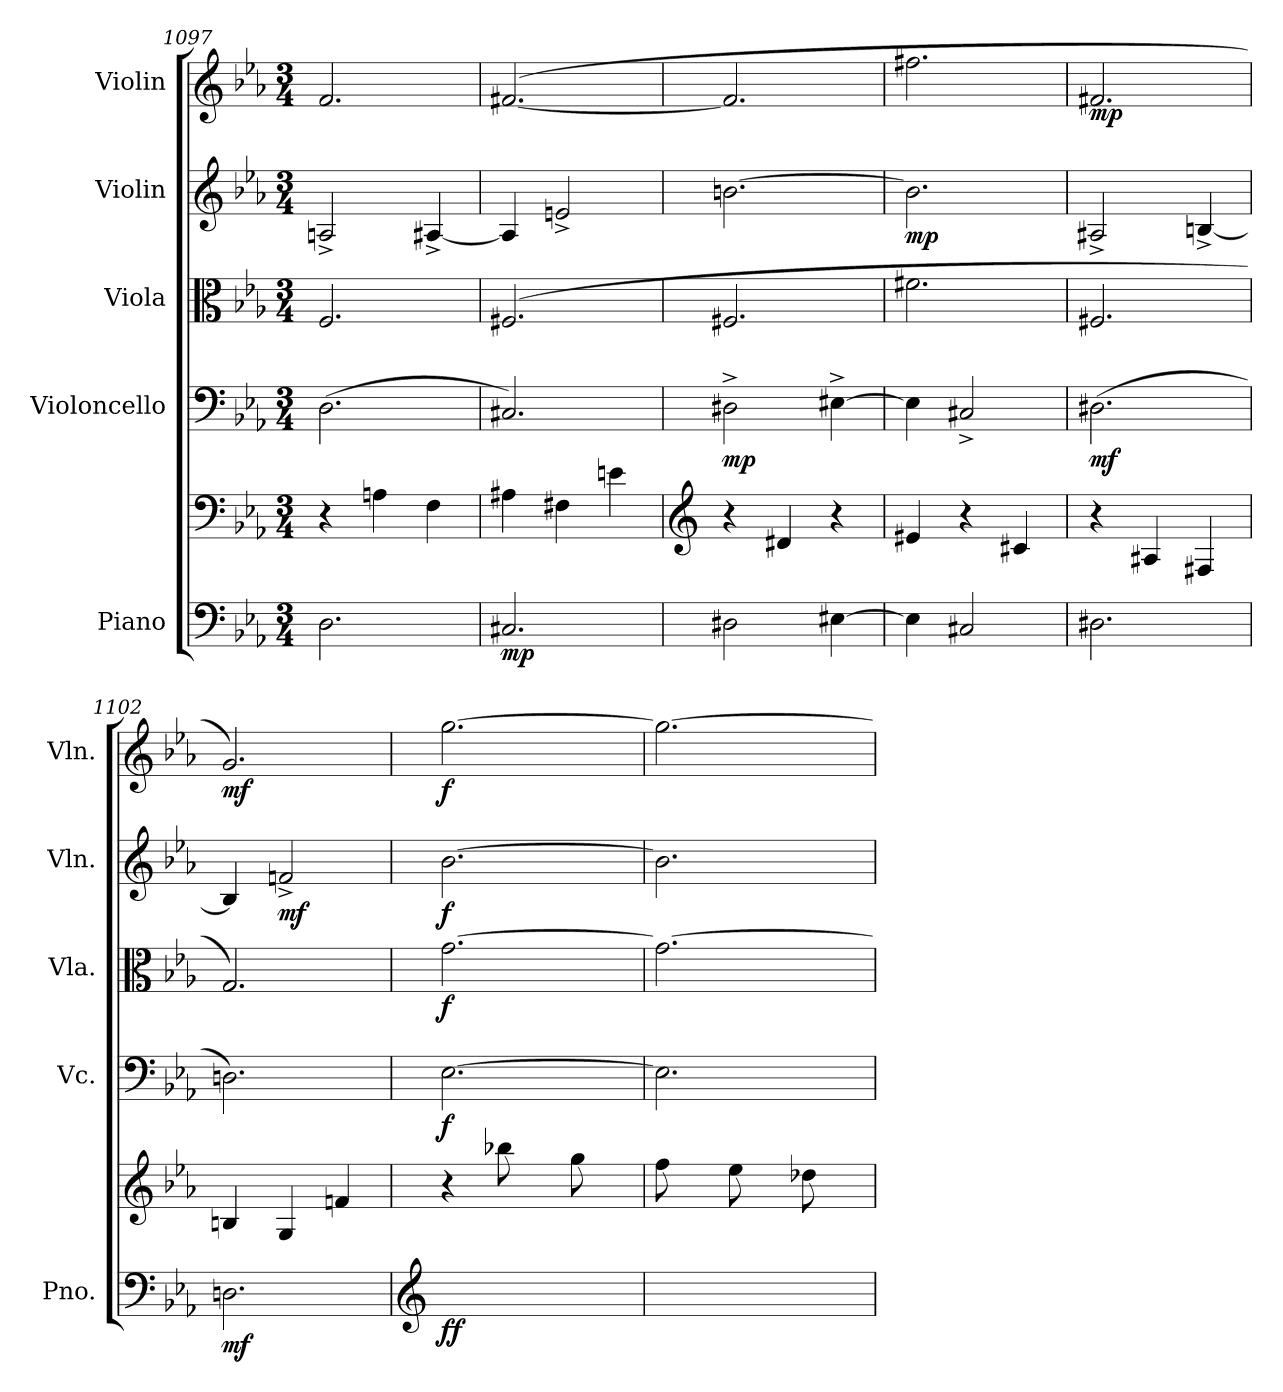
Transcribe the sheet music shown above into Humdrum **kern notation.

**kern	**kern	**dynam	**kern	**dynam	**kern	**dynam	**kern	**dynam	**kern	**dynam
*part5	*part5	*part5	*part4	*part4	*part3	*part3	*part2	*part2	*part1	*part1
*staff6	*staff5	*staff5/6	*staff4	*staff4	*staff3	*staff3	*staff2	*staff2	*staff1	*staff1
*I"Piano	*	*	*I"Violoncello	*	*I"Viola	*	*I"Violin	*	*I"Violin	*
*I'Pno.	*	*	*I'Vc.	*	*I'Vla.	*	*I'Vln.	*	*I'Vln.	*
!!LO:LB:g=z
*clefF4	*clefF4	*	*clefF4	*	*clefC3	*	*clefG2	*	*clefG2	*
*k[b-e-a-]	*k[b-e-a-]	*	*k[b-e-a-]	*	*k[b-e-a-]	*	*k[b-e-a-]	*	*k[b-e-a-]	*
*M3/4	*M3/4	*	*M3/4	*	*M3/4	*	*M3/4	*	*M3/4	*
=1097	=1097	=1097	=1097	=1097	=1097	=1097	=1097	=1097	=1097	=1097
2.D\	4r	.	(2.D\	.	2.F/	.	2An^/	.	2.f/	.
.	4An\	.	.	.	.	.	.	.	.	.
.	4F\	.	.	.	.	.	[4A#X^/	.	.	.
=1098	=1098	=1098	=1098	=1098	=1098	=1098	=1098	=1098	=1098	=1098
!	!	!LO:DY:b=2	!	!	!	!	!	!	!	!
2.C#X/	4A#X\	mp	2.C#X/)	.	(2.F#X/	.	4A#/]	.	([2.f#X/	.
.	4F#X\	.	.	.	.	.	2en^/	.	.	.
.	4en\	.	.	.	.	.	.	.	.	.
=1099	=1099	=1099	=1099	=1099	=1099	=1099	=1099	=1099	=1099	=1099
*	*clefG2	*	*	*	*	*	*	*	*	*
!	!	!	!	!LO:DY:b	!	!	!	!	!	!
2D#X\	4r	.	2D#X^\	mp	2.F#X/	.	[2.bn\	.	2.f#/]	.
.	4d#X/	.	.	.	.	.	.	.	.	.
[4E#X\	4r	.	[4E#X^\	.	.	.	.	.	.	.
=1100	=1100	=1100	=1100	=1100	=1100	=1100	=1100	=1100	=1100	=1100
!	!	!	!	!	!	!	!	!LO:DY:b	!	!
4E#\]	4e#X/	.	4E#\]	.	2.f#X\	.	2.b\]	mp	2.ff#X\	.
2C#X/	4r	.	2C#X^/	.	.	.	.	.	.	.
.	4c#X/	.	.	.	.	.	.	.	.	.
=1101	=1101	=1101	=1101	=1101	=1101	=1101	=1101	=1101	=1101	=1101
!	!	!	!	!LO:DY:b	!	!	!	!	!	!LO:DY:b
2.D#X\	4r	.	(2.D#X\	mf	2.F#X/	.	2A#X^/	.	2.f#X/	mp
.	4A#X/	.	.	.	.	.	.	.	.	.
.	4F#X/	.	.	.	.	.	[4Bn^/	.	.	.
=1102	=1102	=1102	=1102	=1102	=1102	=1102	=1102	=1102	=1102	=1102
!	!	!LO:DY:b=2	!	!	!	!	!	!	!	!LO:DY:b
2.Dn\	4Bn/	mf	2.Dn\)	.	2.G/)	.	4B/]	.	2.g/)	mf
!	!	!	!	!	!	!	!	!LO:DY:b	!	!
.	4G/	.	.	.	.	.	2fn^/	mf	.	.
.	4fn/	.	.	.	.	.	.	.	.	.
!!LO:PB:g=z
=1103	=1103	=1103	=1103	=1103	=1103	=1103	=1103	=1103	=1103	=1103
*clefG2	*	*	*	*	*	*	*	*	*	*
*^	*	*	*	*	*	*	*	*	*	*
!	!	!	!LO:DY:b=2	!	!LO:DY:b	!	!LO:DY:b	!	!LO:DY:b	!	!LO:DY:b
4.ryy	4ryy	4r	ff	[2.E-\	f	[2.g\	f	[2.b-\	f	[2.gg\	f
.	2ryy	8bb-X\L	.	.	.	.	.	.	.	.	.
8b-/	.	8ryy	.	.	.	.	.	.	.	.	.
8ryy	.	8gg\	.	.	.	.	.	.	.	.	.
8g/J	.	8ryy	.	.	.	.	.	.	.	.	.
=1104	=1104	=1104	=1104	=1104	=1104	=1104	=1104	=1104	=1104	=1104	=1104
8ryy	4ryy	8ff\L	.	2.E-\]	.	2.g\_	.	2.b-\]	.	2.gg\_	.
8f/	.	8ryy	.	.	.	.	.	.	.	.	.
8ryy	2ryy	8ee-\	.	.	.	.	.	.	.	.	.
8e-/	.	8ryy	.	.	.	.	.	.	.	.	.
8ryy	.	8dd-X\	.	.	.	.	.	.	.	.	.
8d-X/J	.	8ryy	.	.	.	.	.	.	.	.	.
*v	*v	*	*	*	*	*	*	*	*	*	*
=	=	=	=	=	=	=	=	=	=	=
*-	*-	*-	*-	*-	*-	*-	*-	*-	*-	*-
